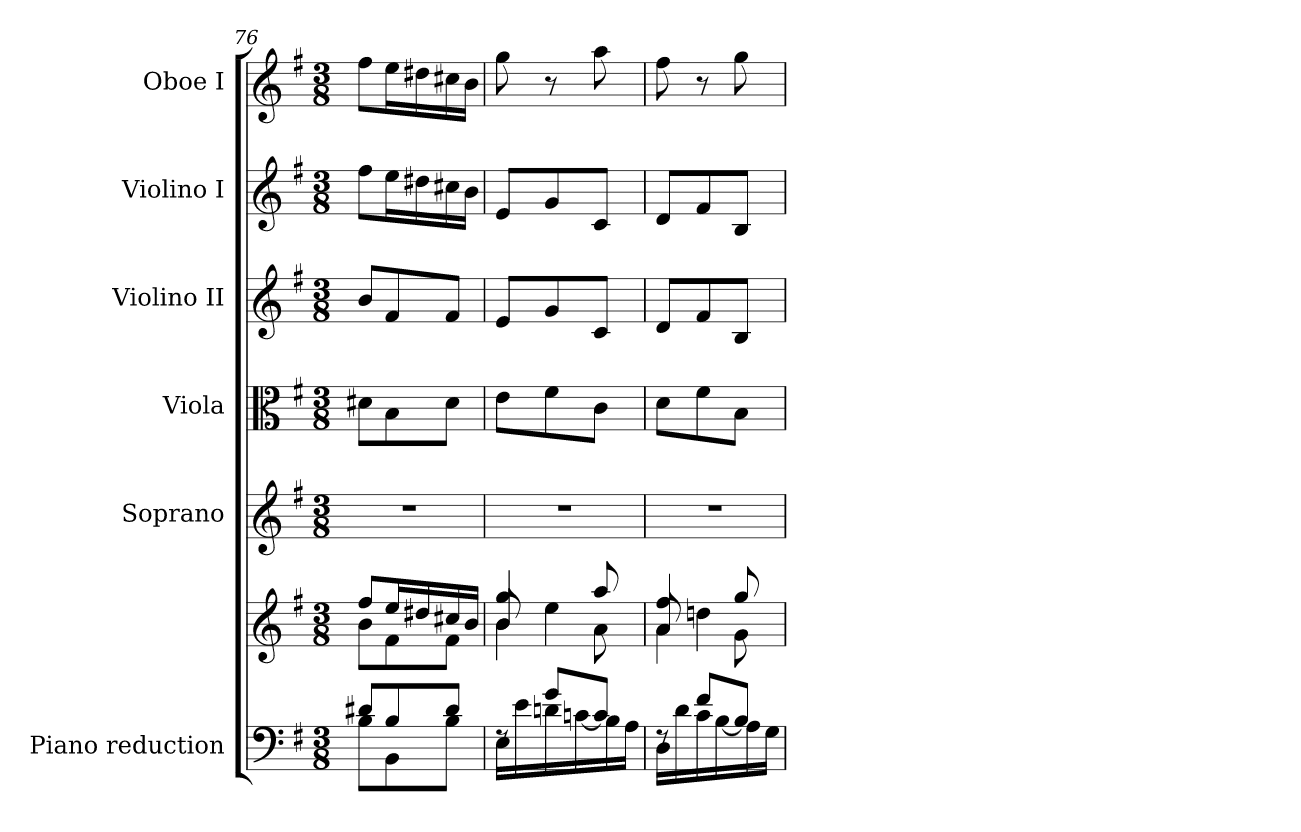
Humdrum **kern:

**kern	**kern	**kern	**kern	**kern	**kern	**kern
*part6	*part6	*part5	*part4	*part3	*part2	*part1
*staff7	*staff6	*staff5	*staff4	*staff3	*staff2	*staff1
*I"Piano reduction	*	*I"Soprano	*I"Viola	*I"Violino II	*I"Violino I	*I"Oboe I
*I'Pno	*	*	*I'Vla	*I'Vln	*I'Vln	*I'Ob
*clefF4	*clefG2	*clefG2	*clefC3	*clefG2	*clefG2	*clefG2
*k[f#]	*k[f#]	*k[f#]	*k[f#]	*k[f#]	*k[f#]	*k[f#]
*M3/8	*M3/8	*M3/8	*M3/8	*M3/8	*M3/8	*M3/8
=76	=76	=76	=76	=76	=76	=76
*^	*^	*	*	*	*	*
8d#X/L	8B\L	8ff#/L	8b\L	4.r	8d#X\L	8b/L	8ff#\L	8ff#\L
8B/	8BB\	16ee/L	8f#\	.	8B\	8f#/	16ee\L	16ee\L
.	.	16dd#X/	.	.	.	.	16dd#X\	16dd#X\
8d#/J	8B\J	16cc#X/	8f#\J	.	8d#\J	8f#/J	16cc#X\	16cc#X\
.	.	16b/JJ	.	.	.	.	16b\JJ	16b\JJ
!!LO:PB:g=z
=77	=77	=77	=77	=77	=77	=77	=77	=77
*	*	*	*^	*	*	*	*	*
8rF	16E\LL	4gg/	4b\	8b/	4.r	8e\L	8e/L	8e/L	8gg\
.	16e\	.	.	.	.	.	.	.	.
8g/L	16dn\	.	.	4ee\	.	8f#\	8g/	8g/	8r
.	[16cn\	.	.	.	.	.	.	.	.
8c/J]	16B\	8aa/	8a\	.	.	8c\J	8c/J	8c/J	8aa\
.	16A\JJ	.	.	.	.	.	.	.	.
=78	=78	=78	=78	=78	=78	=78	=78	=78	=78
8rF	16D\LL	4ff#/	4a\	8a/	4.r	8d\L	8d/L	8d/L	8ff#\
.	16d\	.	.	.	.	.	.	.	.
8f#/L	16c\	.	.	4ddn\	.	8f#\	8f#/	8f#/	8r
.	[16B\	.	.	.	.	.	.	.	.
8B/J]	16A\	8gg/	8g\	.	.	8B\J	8B/J	8B/J	8gg\
.	16G\JJ	.	.	.	.	.	.	.	.
*v	*v	*	*	*	*	*	*	*	*
*	*v	*v	*v	*	*	*	*	*
=	=	=	=	=	=	=
*-	*-	*-	*-	*-	*-	*-
